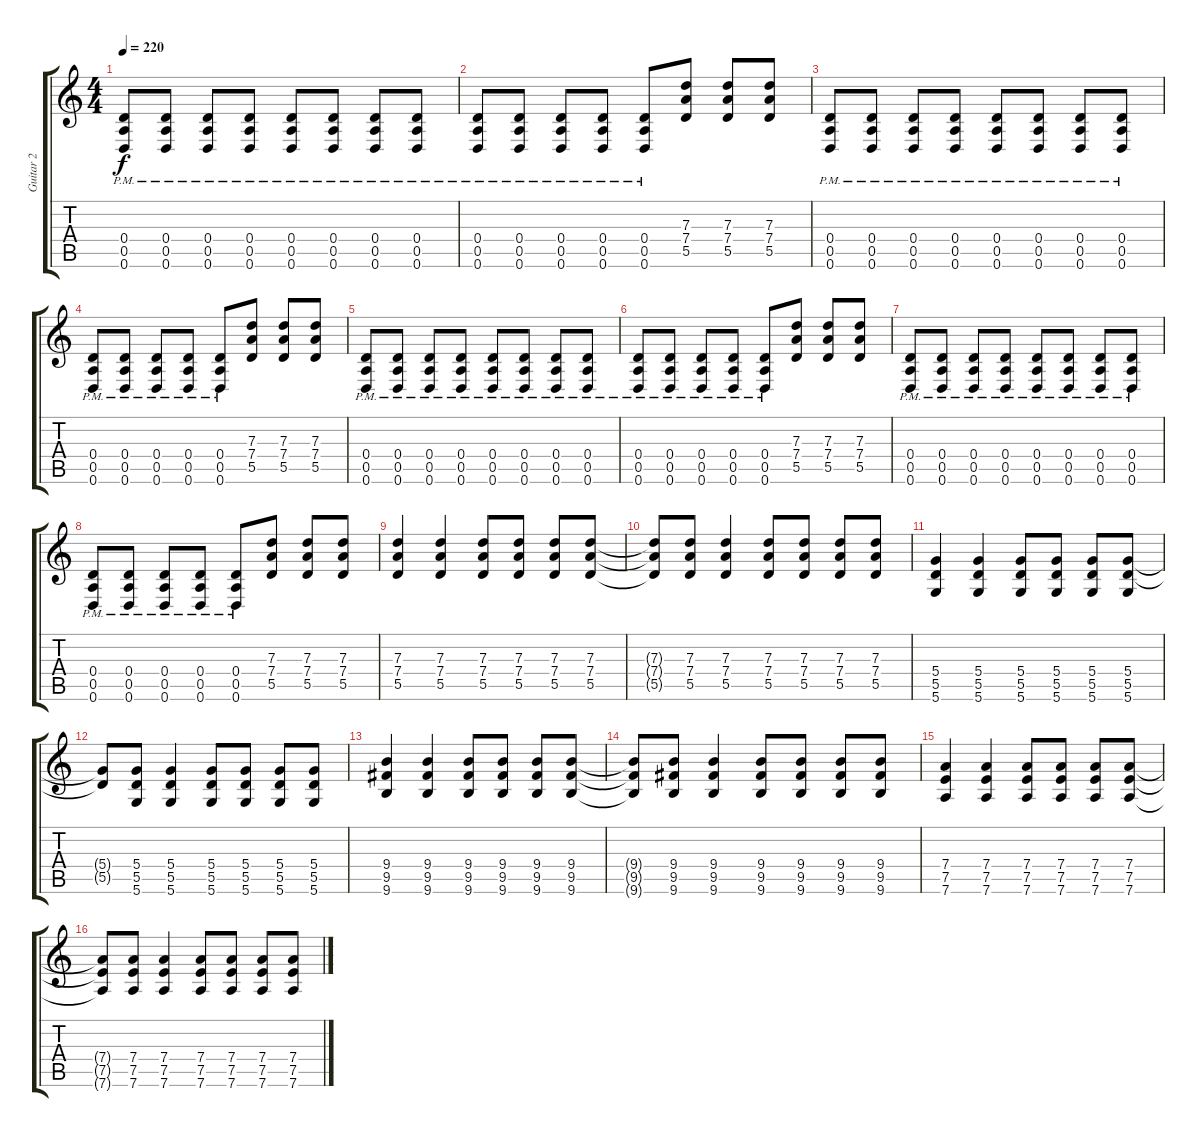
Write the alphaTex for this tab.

\track ("Guitar 2" "Guitar 2") {instrument distortionguitar}
\staff {score tabs}
\tuning (E4 B3 G3 D3 A2 D2) {hide}
\ts (4 4)
\tempo 220
\clef g2
\ks c
(0.4{pm} 0.5{pm} 0.6{pm}).8{dy f} (0.4{pm} 0.5{pm} 0.6{pm}).8 (0.4{pm} 0.5{pm} 0.6{pm}).8 (0.4{pm} 0.5{pm} 0.6{pm}).8 (0.4{pm} 0.5{pm} 0.6{pm}).8 (0.4{pm} 0.5{pm} 0.6{pm}).8 (0.4{pm} 0.5{pm} 0.6{pm}).8 (0.4{pm} 0.5{pm} 0.6{pm}).8 |
(0.4{pm} 0.5{pm} 0.6{pm}).8 (0.4{pm} 0.5{pm} 0.6{pm}).8 (0.4{pm} 0.5{pm} 0.6{pm}).8 (0.4{pm} 0.5{pm} 0.6{pm}).8 (0.4{pm} 0.5{pm} 0.6{pm}).8 (7.3 7.4 5.5).8 (7.3 7.4 5.5).8 (7.3 7.4 5.5).8 |
(0.4{pm} 0.5{pm} 0.6{pm}).8 (0.4{pm} 0.5{pm} 0.6{pm}).8 (0.4{pm} 0.5{pm} 0.6{pm}).8 (0.4{pm} 0.5{pm} 0.6{pm}).8 (0.4{pm} 0.5{pm} 0.6{pm}).8 (0.4{pm} 0.5{pm} 0.6{pm}).8 (0.4{pm} 0.5{pm} 0.6{pm}).8 (0.4{pm} 0.5{pm} 0.6{pm}).8 |
(0.4{pm} 0.5{pm} 0.6{pm}).8 (0.4{pm} 0.5{pm} 0.6{pm}).8 (0.4{pm} 0.5{pm} 0.6{pm}).8 (0.4{pm} 0.5{pm} 0.6{pm}).8 (0.4{pm} 0.5{pm} 0.6{pm}).8 (7.3 7.4 5.5).8 (7.3 7.4 5.5).8 (7.3 7.4 5.5).8 |
(0.4{pm} 0.5{pm} 0.6{pm}).8 (0.4{pm} 0.5{pm} 0.6{pm}).8 (0.4{pm} 0.5{pm} 0.6{pm}).8 (0.4{pm} 0.5{pm} 0.6{pm}).8 (0.4{pm} 0.5{pm} 0.6{pm}).8 (0.4{pm} 0.5{pm} 0.6{pm}).8 (0.4{pm} 0.5{pm} 0.6{pm}).8 (0.4{pm} 0.5{pm} 0.6{pm}).8 |
(0.4{pm} 0.5{pm} 0.6{pm}).8 (0.4{pm} 0.5{pm} 0.6{pm}).8 (0.4{pm} 0.5{pm} 0.6{pm}).8 (0.4{pm} 0.5{pm} 0.6{pm}).8 (0.4{pm} 0.5{pm} 0.6{pm}).8 (7.3 7.4 5.5).8 (7.3 7.4 5.5).8 (7.3 7.4 5.5).8 |
(0.4{pm} 0.5{pm} 0.6{pm}).8 (0.4{pm} 0.5{pm} 0.6{pm}).8 (0.4{pm} 0.5{pm} 0.6{pm}).8 (0.4{pm} 0.5{pm} 0.6{pm}).8 (0.4{pm} 0.5{pm} 0.6{pm}).8 (0.4{pm} 0.5{pm} 0.6{pm}).8 (0.4{pm} 0.5{pm} 0.6{pm}).8 (0.4{pm} 0.5{pm} 0.6{pm}).8 |
(0.4{pm} 0.5{pm} 0.6{pm}).8 (0.4{pm} 0.5{pm} 0.6{pm}).8 (0.4{pm} 0.5{pm} 0.6{pm}).8 (0.4{pm} 0.5{pm} 0.6{pm}).8 (0.4{pm} 0.5{pm} 0.6{pm}).8 (7.3 7.4 5.5).8 (7.3 7.4 5.5).8 (7.3 7.4 5.5).8 |
(7.3 7.4 5.5).4 (7.3 7.4 5.5).4 (7.3 7.4 5.5).8 (7.3 7.4 5.5).8 (7.3 7.4 5.5).8 (7.3 7.4 5.5).8 |
(7.3{t} 7.4{t} 5.5{t}).8 (7.3 7.4 5.5).8 (7.3 7.4 5.5).4 (7.3 7.4 5.5).8 (7.3 7.4 5.5).8 (7.3 7.4 5.5).8 (7.3 7.4 5.5).8 |
(5.4 5.5 5.6).4 (5.4 5.5 5.6).4 (5.4 5.5 5.6).8 (5.4 5.5 5.6).8 (5.4 5.5 5.6).8 (5.4 5.5 5.6).8 |
(5.4{t} 5.5{t}).8 (5.4 5.5 5.6).8 (5.4 5.5 5.6).4 (5.4 5.5 5.6).8 (5.4 5.5 5.6).8 (5.4 5.5 5.6).8 (5.4 5.5 5.6).8 |
(9.4 9.5 9.6).4 (9.4 9.5 9.6).4 (9.4 9.5 9.6).8 (9.4 9.5 9.6).8 (9.4 9.5 9.6).8 (9.4 9.5 9.6).8 |
(9.4{t} 9.5{t} 9.6{t}).8 (9.4 9.5 9.6).8 (9.4 9.5 9.6).4 (9.4 9.5 9.6).8 (9.4 9.5 9.6).8 (9.4 9.5 9.6).8 (9.4 9.5 9.6).8 |
(7.4 7.5 7.6).4 (7.4 7.5 7.6).4 (7.4 7.5 7.6).8 (7.4 7.5 7.6).8 (7.4 7.5 7.6).8 (7.4 7.5 7.6).8 |
(7.4{t} 7.5{t} 7.6{t}).8 (7.4 7.5 7.6).8 (7.4 7.5 7.6).4 (7.4 7.5 7.6).8 (7.4 7.5 7.6).8 (7.4 7.5 7.6).8 (7.4 7.5 7.6).8
